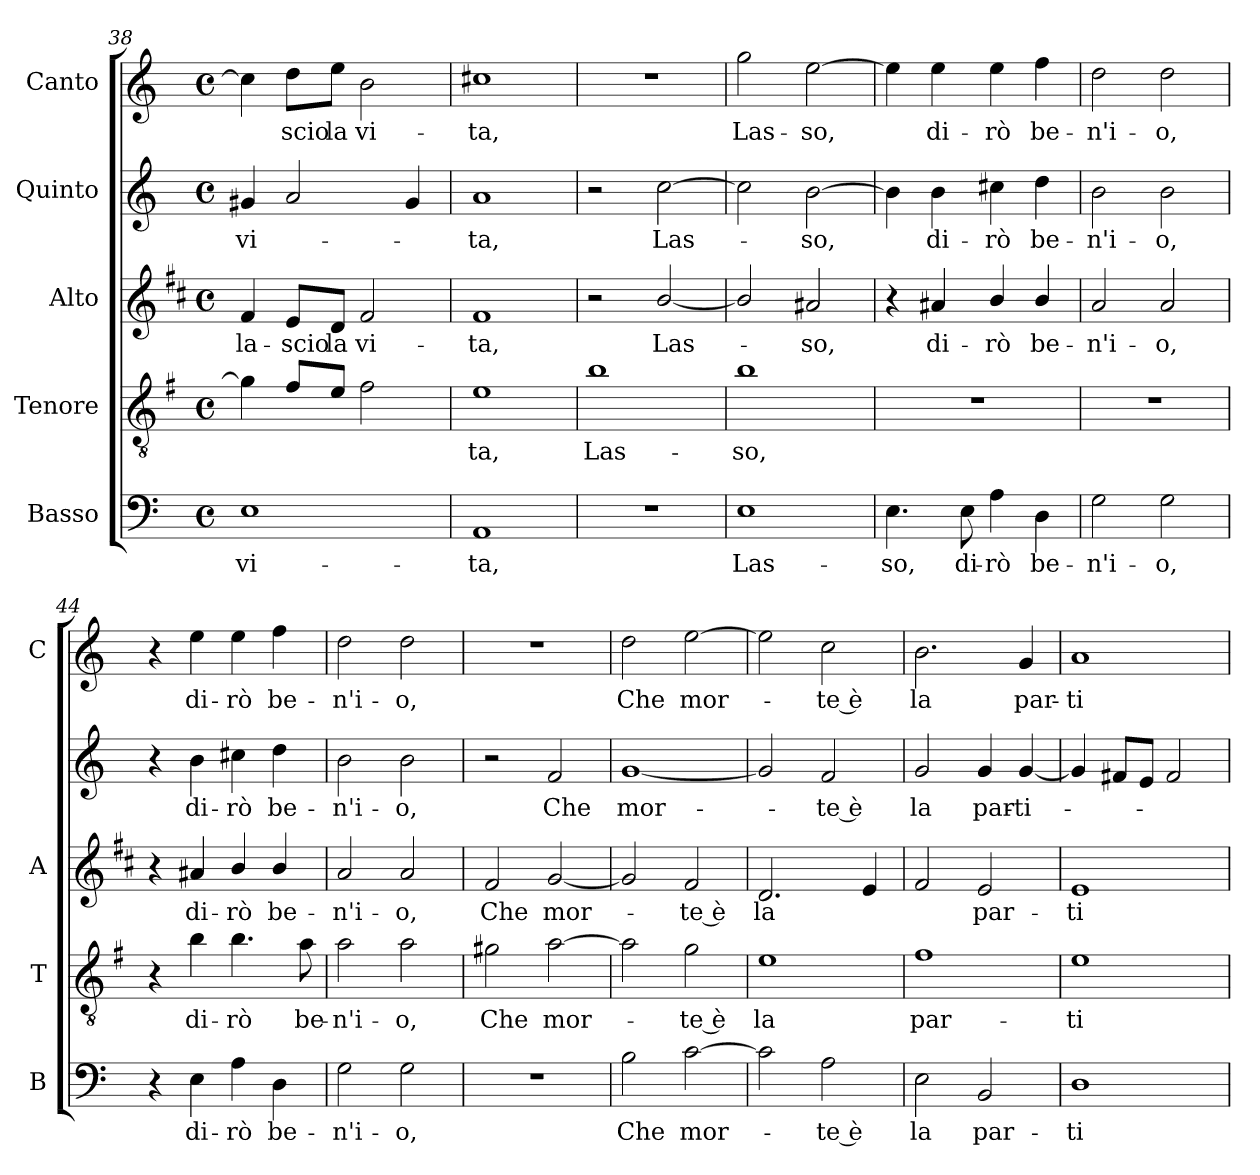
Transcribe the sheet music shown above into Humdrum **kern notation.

**kern	**text	**kern	**text	**kern	**text	**kern	**text	**kern	**text
*part5	*part5	*part4	*part4	*part3	*part3	*part2	*part2	*part1	*part1
*staff5	*staff5	*staff4	*staff4	*staff3	*staff3	*staff2	*staff2	*staff1	*staff1
*I"Basso	*	*I"Tenore	*	*I"Alto	*	*I"Quinto	*	*I"Canto	*
*I'B	*	*I'T	*	*I'A	*	*	*	*I'C	*
*clefF4	*	*clefGv2	*	*clefG2	*	*clefG2	*	*clefG2	*
*	*	*ITrd4c7	*	*ITrd1c2	*	*	*	*	*
*k[]	*	*k[]	*	*k[]	*	*k[]	*	*k[]	*
*C:	*	*C:	*	*C:	*	*C:	*	*C:	*
*M4/4	*	*M4/4	*	*M4/4	*	*M4/4	*	*M4/4	*
*met(c)	*	*met(c)	*	*met(c)	*	*met(c)	*	*met(c)	*
=38	=38	=38	=38	=38	=38	=38	=38	=38	=38
!	!LO:LY:b	!	!	!	!LO:LY:b	!	!LO:LY:b	!	!
1E	vi-	4c\]	.	4e/	la-	4g#X/	vi-	4cc\]	.
!	!	!	!	!	!LO:LY:b	!	!	!	!LO:LY:b
.	.	8B/L	.	8d/L	-scio	2a/	.	8dd\L	-scio
!	!	!	!	!	!LO:LY:b	!	!	!	!LO:LY:b
.	.	8A/J	.	8c/J	la	.	.	8ee\J	la
!	!	!	!	!	!LO:LY:b	!	!	!	!LO:LY:b
.	.	2B\	.	2e/	vi-	.	.	2b\	vi-
.	.	.	.	.	.	4g#/	.	.	.
=39	=39	=39	=39	=39	=39	=39	=39	=39	=39
!	!LO:LY:b	!	!LO:LY:b	!	!LO:LY:b	!	!LO:LY:b	!	!LO:LY:b
1AA	-ta,	1A	-ta,	1e	-ta,	1a	-ta,	1cc#X	-ta,
=40	=40	=40	=40	=40	=40	=40	=40	=40	=40
!	!	!	!LO:LY:b	!	!	!	!	!	!
1r	.	1e	Las-	2r	.	2r	.	1r	.
!	!	!	!	!	!LO:LY:b	!	!LO:LY:b	!	!
.	.	.	.	[2a/	Las-	[2cc\	Las-	.	.
=41	=41	=41	=41	=41	=41	=41	=41	=41	=41
!	!LO:LY:b	!	!LO:LY:b	!	!	!	!	!	!LO:LY:b
1E	Las-	1e	-so,	2a/]	.	2cc\]	.	2gg\	Las-
!	!	!	!	!	!LO:LY:b	!	!LO:LY:b	!	!LO:LY:b
.	.	.	.	2g#X/	-so,	[2b\	-so,	[2ee\	-so,
!!LO:LB:g=z
=42	=42	=42	=42	=42	=42	=42	=42	=42	=42
!	!LO:LY:b	!	!	!	!	!	!	!	!
4.E\	-so,	1r	.	4r	.	4b\]	.	4ee\]	.
!	!	!	!	!	!LO:LY:b	!	!LO:LY:b	!	!LO:LY:b
.	.	.	.	4g#X/	di-	4b\	di-	4ee\	di-
!	!LO:LY:b	!	!	!	!	!	!	!	!
8E\	di-	.	.	.	.	.	.	.	.
!	!LO:LY:b	!	!	!	!LO:LY:b	!	!LO:LY:b	!	!LO:LY:b
4A\	-rò	.	.	4a/	-rò	4cc#X\	-rò	4ee\	-rò
!	!LO:LY:b	!	!	!	!LO:LY:b	!	!LO:LY:b	!	!LO:LY:b
4D\	be-	.	.	4a/	be-	4dd\	be-	4ff\	be-
=43	=43	=43	=43	=43	=43	=43	=43	=43	=43
!	!LO:LY:b	!	!	!	!LO:LY:b	!	!LO:LY:b	!	!LO:LY:b
2G\	-n'i-	1r	.	2g/	-n'i-	2b\	-n'i-	2dd\	-n'i-
!	!LO:LY:b	!	!	!	!LO:LY:b	!	!LO:LY:b	!	!LO:LY:b
2G\	-o,	.	.	2g/	-o,	2b\	-o,	2dd\	-o,
=44	=44	=44	=44	=44	=44	=44	=44	=44	=44
4r	.	4r	.	4r	.	4r	.	4r	.
!	!LO:LY:b	!	!LO:LY:b	!	!LO:LY:b	!	!LO:LY:b	!	!LO:LY:b
4E\	di-	4e\	di-	4g#X/	di-	4b\	di-	4ee\	di-
!	!LO:LY:b	!	!LO:LY:b	!	!LO:LY:b	!	!LO:LY:b	!	!LO:LY:b
4A\	-rò	4.e\	-rò	4a/	-rò	4cc#X\	-rò	4ee\	-rò
!	!LO:LY:b	!	!	!	!LO:LY:b	!	!LO:LY:b	!	!LO:LY:b
4D\	be-	.	.	4a/	be-	4dd\	be-	4ff\	be-
!	!	!	!LO:LY:b	!	!	!	!	!	!
.	.	8d\	be-	.	.	.	.	.	.
=45	=45	=45	=45	=45	=45	=45	=45	=45	=45
!	!LO:LY:b	!	!LO:LY:b	!	!LO:LY:b	!	!LO:LY:b	!	!LO:LY:b
2G\	-n'i-	2d\	-n'i-	2g/	-n'i-	2b\	-n'i-	2dd\	-n'i-
!	!LO:LY:b	!	!LO:LY:b	!	!LO:LY:b	!	!LO:LY:b	!	!LO:LY:b
2G\	-o,	2d\	-o,	2g/	-o,	2b\	-o,	2dd\	-o,
=46	=46	=46	=46	=46	=46	=46	=46	=46	=46
!	!	!	!LO:LY:b	!	!LO:LY:b	!	!	!	!
1r	.	2c#X\	Che	2e/	Che	2r	.	1r	.
!	!	!	!LO:LY:b	!	!LO:LY:b	!	!LO:LY:b	!	!
.	.	[2d\	mor-	[2f/	mor-	2f/	Che	.	.
=47	=47	=47	=47	=47	=47	=47	=47	=47	=47
!	!LO:LY:b	!	!	!	!	!	!LO:LY:b	!	!LO:LY:b
2B\	Che	2d\]	.	2f/]	.	[1g	mor-	2dd\	Che
!	!LO:LY:b	!	!LO:LY:b	!	!LO:LY:b	!	!	!	!LO:LY:b
[2c\	mor-	2c\	-te è	2e/	-te è	.	.	[2ee\	mor-
=48	=48	=48	=48	=48	=48	=48	=48	=48	=48
!	!	!	!LO:LY:b	!	!LO:LY:b	!	!	!	!
2c\]	.	1A	la	2.c/	la	2g/]	.	2ee\]	.
!	!LO:LY:b	!	!	!	!	!	!LO:LY:b	!	!LO:LY:b
2A\	-te è	.	.	.	.	2f/	-te è	2cc\	-te è
.	.	.	.	4d/	.	.	.	.	.
=49	=49	=49	=49	=49	=49	=49	=49	=49	=49
!	!LO:LY:b	!	!LO:LY:b	!	!	!	!LO:LY:b	!	!LO:LY:b
2E\	la	1B	par-	2e/	.	2g/	la	2.b\	la
!	!LO:LY:b	!	!	!	!LO:LY:b	!	!LO:LY:b	!	!
2BB/	par-	.	.	2d/	par-	4g/	par-	.	.
!	!	!	!	!	!	!	!LO:LY:b	!	!LO:LY:b
.	.	.	.	.	.	[4g/	-ti-	4g/	par-
!!LO:LB:g=z
=50	=50	=50	=50	=50	=50	=50	=50	=50	=50
!	!LO:LY:b	!	!LO:LY:b	!	!LO:LY:b	!	!	!	!LO:LY:b
1D	-ti-	1A	-ti-	1d	-ti-	4g/]	.	1a	-ti-
.	.	.	.	.	.	8f#X/L	.	.	.
.	.	.	.	.	.	8e/J	.	.	.
.	.	.	.	.	.	2f#/	.	.	.
=	=	=	=	=	=	=	=	=	=
*-	*-	*-	*-	*-	*-	*-	*-	*-	*-
